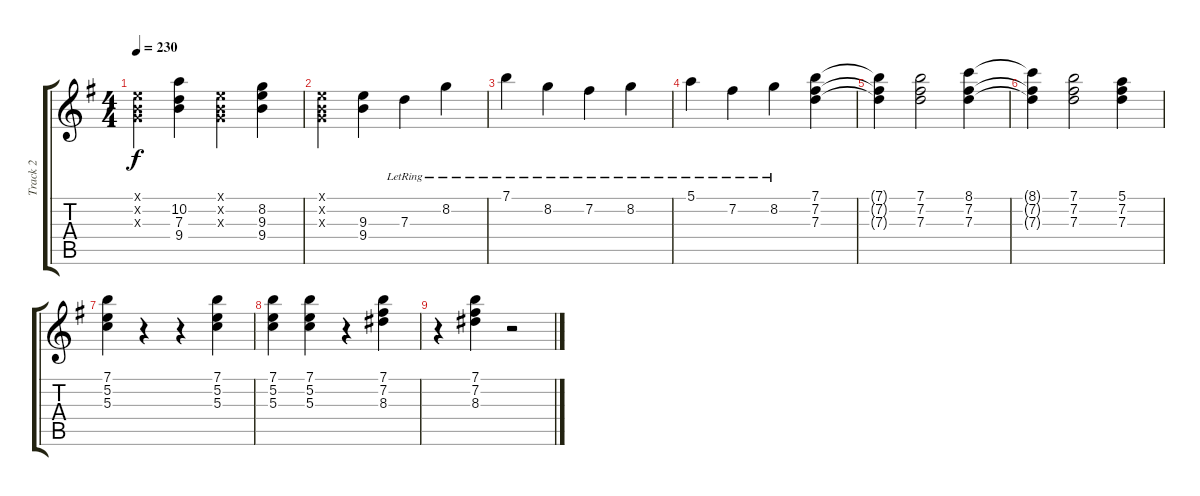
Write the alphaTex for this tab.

\track ("Track 2" "Track 2") {instrument electricguitarjazz}
\staff {score tabs}
\tuning (E4 B3 G3 D3 A2 E2) {hide}
\ts (4 4)
\tempo 230
\clef g2
\ks g
(0.1{x} 0.2{x} 0.3{x}).4{dy f} (10.2 7.3 9.4).4 (0.1{x} 0.2{x} 0.3{x}).4 (8.2 9.3 9.4).4 |
(0.1{x} 0.2{x} 0.3{x}).4 (9.3 9.4).4 7.3{lr}.4 8.2{lr}.4 |
7.1{lr}.4 8.2{lr}.4 7.2{lr}.4 8.2{lr}.4 |
5.1{lr}.4 7.2{lr}.4 8.2{lr}.4 (7.1 7.2 7.3).4 |
(7.1{t} 7.2{t} 7.3{t}).4 (7.1 7.2 7.3).2 (8.1 7.2 7.3).4 |
(8.1{t} 7.2{t} 7.3{t}).4 (7.1 7.2 7.3).2 (5.1 7.2 7.3).4 |
(7.1 5.2 5.3).4 r.4 r.4 (7.1 5.2 5.3).4 |
(7.1 5.2 5.3).4 (7.1 5.2 5.3).4 r.4 (7.1 7.2 8.3).4 |
r.4 (7.1 7.2 8.3).4 r.2
